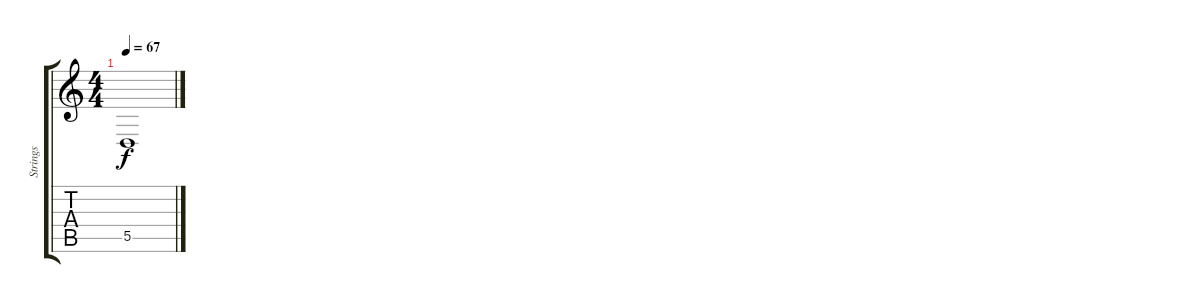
\track ("Strings" "Strings") {instrument stringensemble1}
\staff {score tabs}
\tuning (E4 B3 G3 D3 A2 E2) {hide}
\ts (4 4)
\tempo 67
\clef g2
\ks c
5.5.1{dy f volume 2}
